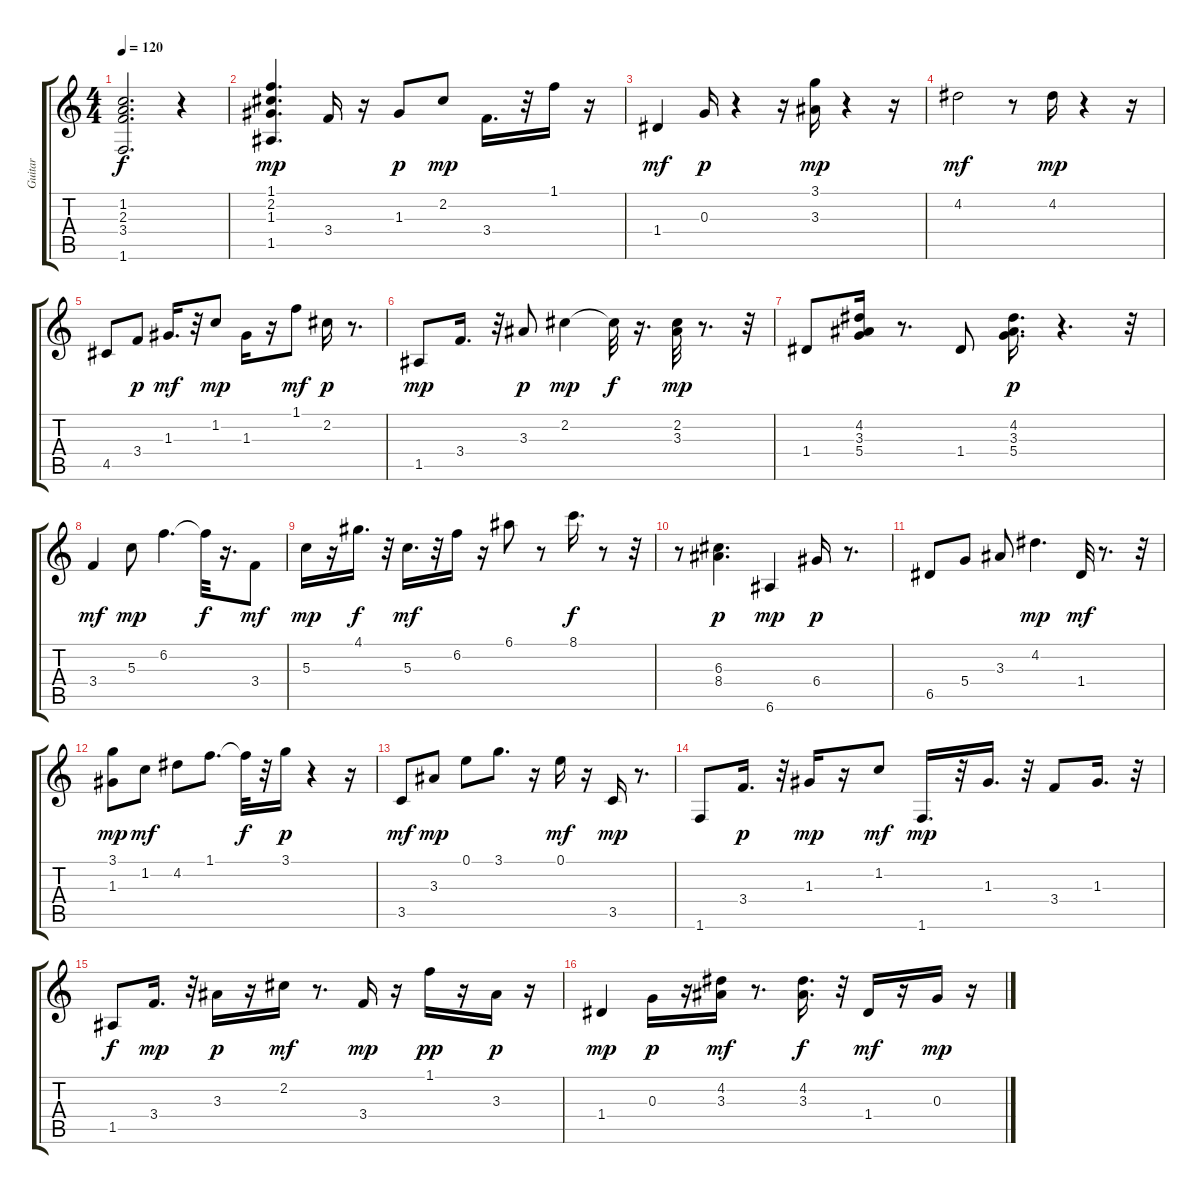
\track ("Guitar" "Guitar") {instrument acousticguitarsteel}
\staff {score tabs}
\tuning (E4 B3 G3 D3 A2 E2) {hide}
\ts (4 4)
\tempo 120
\clef g2
\ks c
(1.2{t} 2.3{t} 3.4{t} 1.6{t}).2{d dy f} r.4 |
(1.1 2.2 1.3 1.5).4{d dy mp} 3.4.16 r.16 1.3.8{dy p} 2.2.8{dy mp} 3.4.16{d} r.32 1.1.16 r.16 |
1.4.4{dy mf} 0.3.16{dy p} r.4 r.16 (3.1 3.3).16{dy mp} r.4 r.16 |
4.2.2{dy mf} r.8 4.2.16{dy mp} r.4 r.16 |
4.5.8 3.4.8{dy p} 1.3.16{d dy mf} r.32 1.2.8{dy mp} 1.3.16 r.16 1.1.8{dy mf} 2.2.16{dy p} r.8{d} |
1.5.8{dy mp} 3.4.16{d} r.32 3.3.8{dy p} 2.2.4{dy mp} 2.2{t}.32{dy f} r.16{d} (2.2 3.3).32{dy mp} r.8{d} r.32 |
1.4.8 (4.2 3.3 5.4).16 r.8{d} 1.4.8 (4.2 3.3 5.4).16{d dy p} r.4{d} r.32 |
3.4.4{dy mf} 5.3.8{dy mp} 6.2.4{d} 6.2{t}.32{dy f} r.16{d} 3.4.8{dy mf} |
5.3.16{dy mp} r.16 4.1.16{d dy f} r.32 5.3.16{d dy mf} r.32 6.2.16 r.16 6.1.8 r.8 8.1.16{d dy f} r.8 r.32 |
r.8 (6.3 8.4).4{d dy p} 6.6.4{dy mp} 6.4.16{dy p} r.8{d} |
6.5.8 5.4.8 3.3.8 4.2.4{d dy mp} 1.4.32{dy mf} r.8{d} r.32 |
(3.1 1.3).8{dy mp} 1.2.8{dy mf} 4.2.8 1.1.8{d} 1.1{t}.32{dy f} r.32 3.1.16{dy p} r.4 r.16 |
3.5.8{dy mf} 3.3.8{dy mp} 0.1.8 3.1.8{d} r.16 0.1.16{dy mf} r.16 3.5.16{dy mp} r.8{d} |
1.6.8 3.4.16{d dy p} r.32 1.3.16{dy mp} r.16 1.2.8{dy mf} 1.6.16{d dy mp} r.32 1.3.16{d} r.32 3.4.8 1.3.16{d} r.32 |
1.5.8{dy f} 3.4.16{d dy mp} r.32 3.3.16{dy p} r.16 2.2.16{dy mf} r.8{d} 3.4.16{dy mp} r.16 1.1.16{dy pp} r.16 3.3.16{dy p} r.16 |
1.4.4{dy mp} 0.3.16{dy p} r.16 (4.2 3.3).16{dy mf} r.8{d} (4.2 3.3).16{d dy f} r.32 1.4.16{dy mf} r.16 0.3.16{dy mp} r.16
